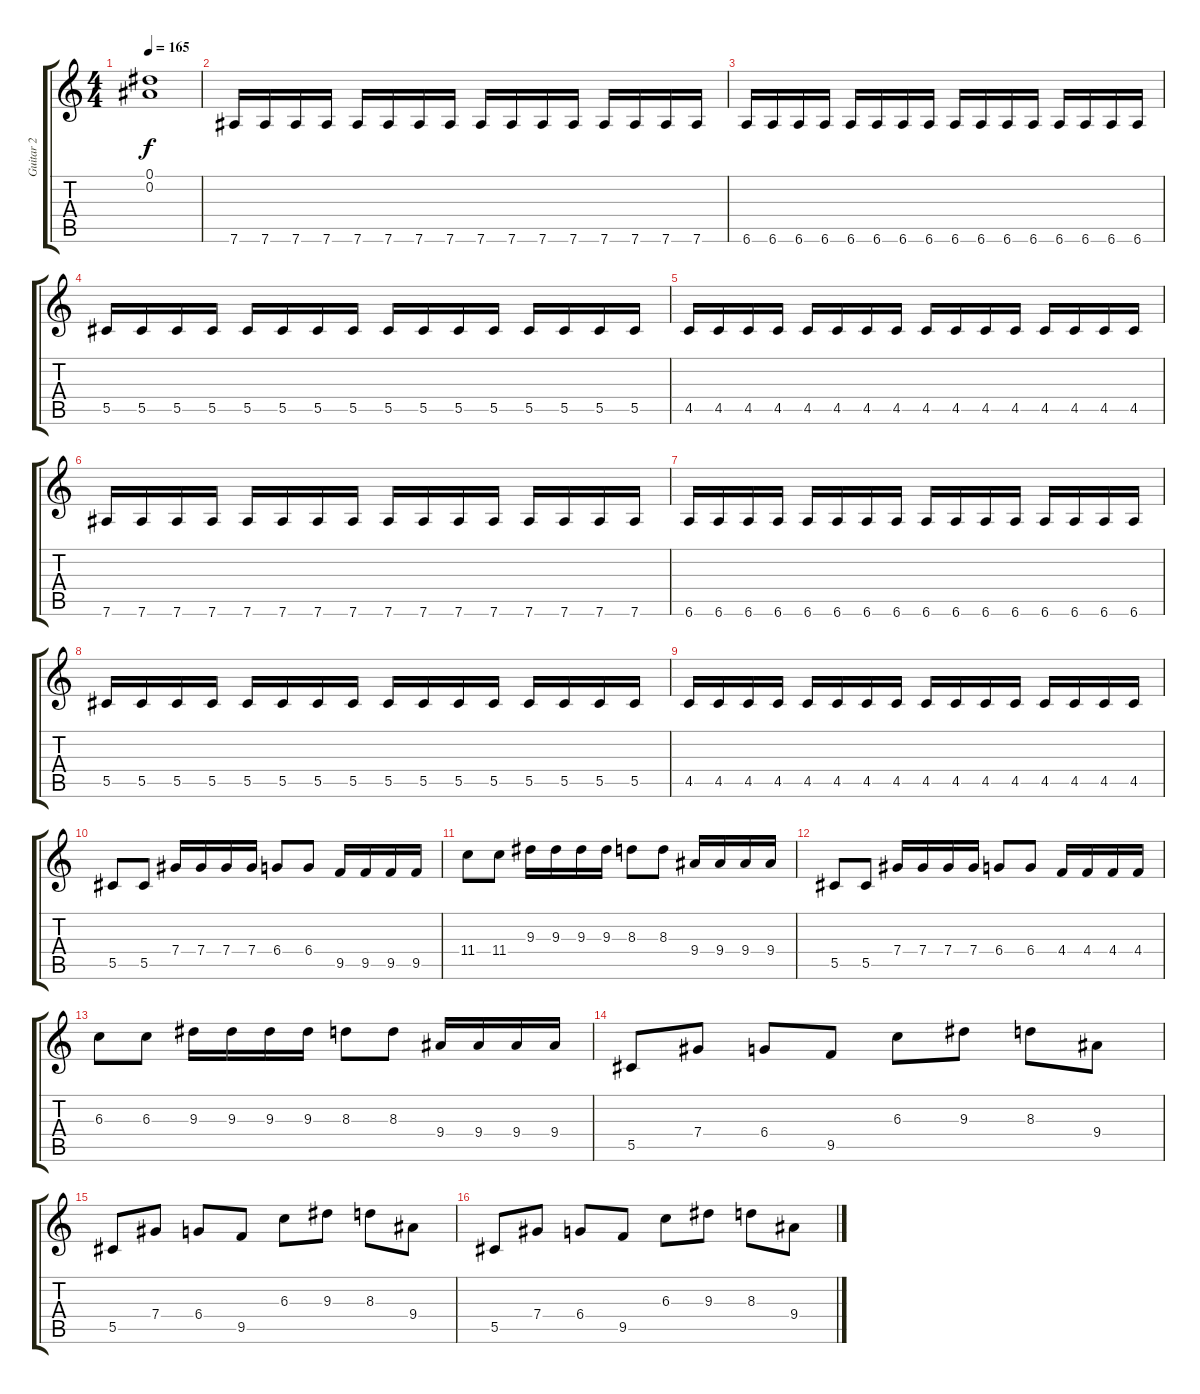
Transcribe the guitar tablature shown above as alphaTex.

\track ("Guitar 2" "Guitar 2") {instrument distortionguitar}
\staff {score tabs}
\tuning (Eb4 Bb3 Gb3 Db3 Ab2 Eb2) {hide}
\ts (4 4)
\tempo 165
\clef g2
\ks c
(0.1 0.2).1{dy f} |
7.6.16 7.6.16 7.6.16 7.6.16 7.6.16 7.6.16 7.6.16 7.6.16 7.6.16 7.6.16 7.6.16 7.6.16 7.6.16 7.6.16 7.6.16 7.6.16 |
6.6.16 6.6.16 6.6.16 6.6.16 6.6.16 6.6.16 6.6.16 6.6.16 6.6.16 6.6.16 6.6.16 6.6.16 6.6.16 6.6.16 6.6.16 6.6.16 |
5.5.16 5.5.16 5.5.16 5.5.16 5.5.16 5.5.16 5.5.16 5.5.16 5.5.16 5.5.16 5.5.16 5.5.16 5.5.16 5.5.16 5.5.16 5.5.16 |
4.5.16 4.5.16 4.5.16 4.5.16 4.5.16 4.5.16 4.5.16 4.5.16 4.5.16 4.5.16 4.5.16 4.5.16 4.5.16 4.5.16 4.5.16 4.5.16 |
7.6.16 7.6.16 7.6.16 7.6.16 7.6.16 7.6.16 7.6.16 7.6.16 7.6.16 7.6.16 7.6.16 7.6.16 7.6.16 7.6.16 7.6.16 7.6.16 |
6.6.16 6.6.16 6.6.16 6.6.16 6.6.16 6.6.16 6.6.16 6.6.16 6.6.16 6.6.16 6.6.16 6.6.16 6.6.16 6.6.16 6.6.16 6.6.16 |
5.5.16 5.5.16 5.5.16 5.5.16 5.5.16 5.5.16 5.5.16 5.5.16 5.5.16 5.5.16 5.5.16 5.5.16 5.5.16 5.5.16 5.5.16 5.5.16 |
4.5.16 4.5.16 4.5.16 4.5.16 4.5.16 4.5.16 4.5.16 4.5.16 4.5.16 4.5.16 4.5.16 4.5.16 4.5.16 4.5.16 4.5.16 4.5.16 |
5.5.8 5.5.8 7.4.16 7.4.16 7.4.16 7.4.16 6.4.8 6.4.8 9.5.16 9.5.16 9.5.16 9.5.16 |
11.4.8 11.4.8 9.3.16 9.3.16 9.3.16 9.3.16 8.3.8 8.3.8 9.4.16 9.4.16 9.4.16 9.4.16 |
5.5.8 5.5.8 7.4.16 7.4.16 7.4.16 7.4.16 6.4.8 6.4.8 4.4.16 4.4.16 4.4.16 4.4.16 |
6.3.8 6.3.8 9.3.16 9.3.16 9.3.16 9.3.16 8.3.8 8.3.8 9.4.16 9.4.16 9.4.16 9.4.16 |
5.5.8 7.4.8 6.4.8 9.5.8 6.3.8 9.3.8 8.3.8 9.4.8 |
5.5.8 7.4.8 6.4.8 9.5.8 6.3.8 9.3.8 8.3.8 9.4.8 |
5.5.8 7.4.8 6.4.8 9.5.8 6.3.8 9.3.8 8.3.8 9.4.8
